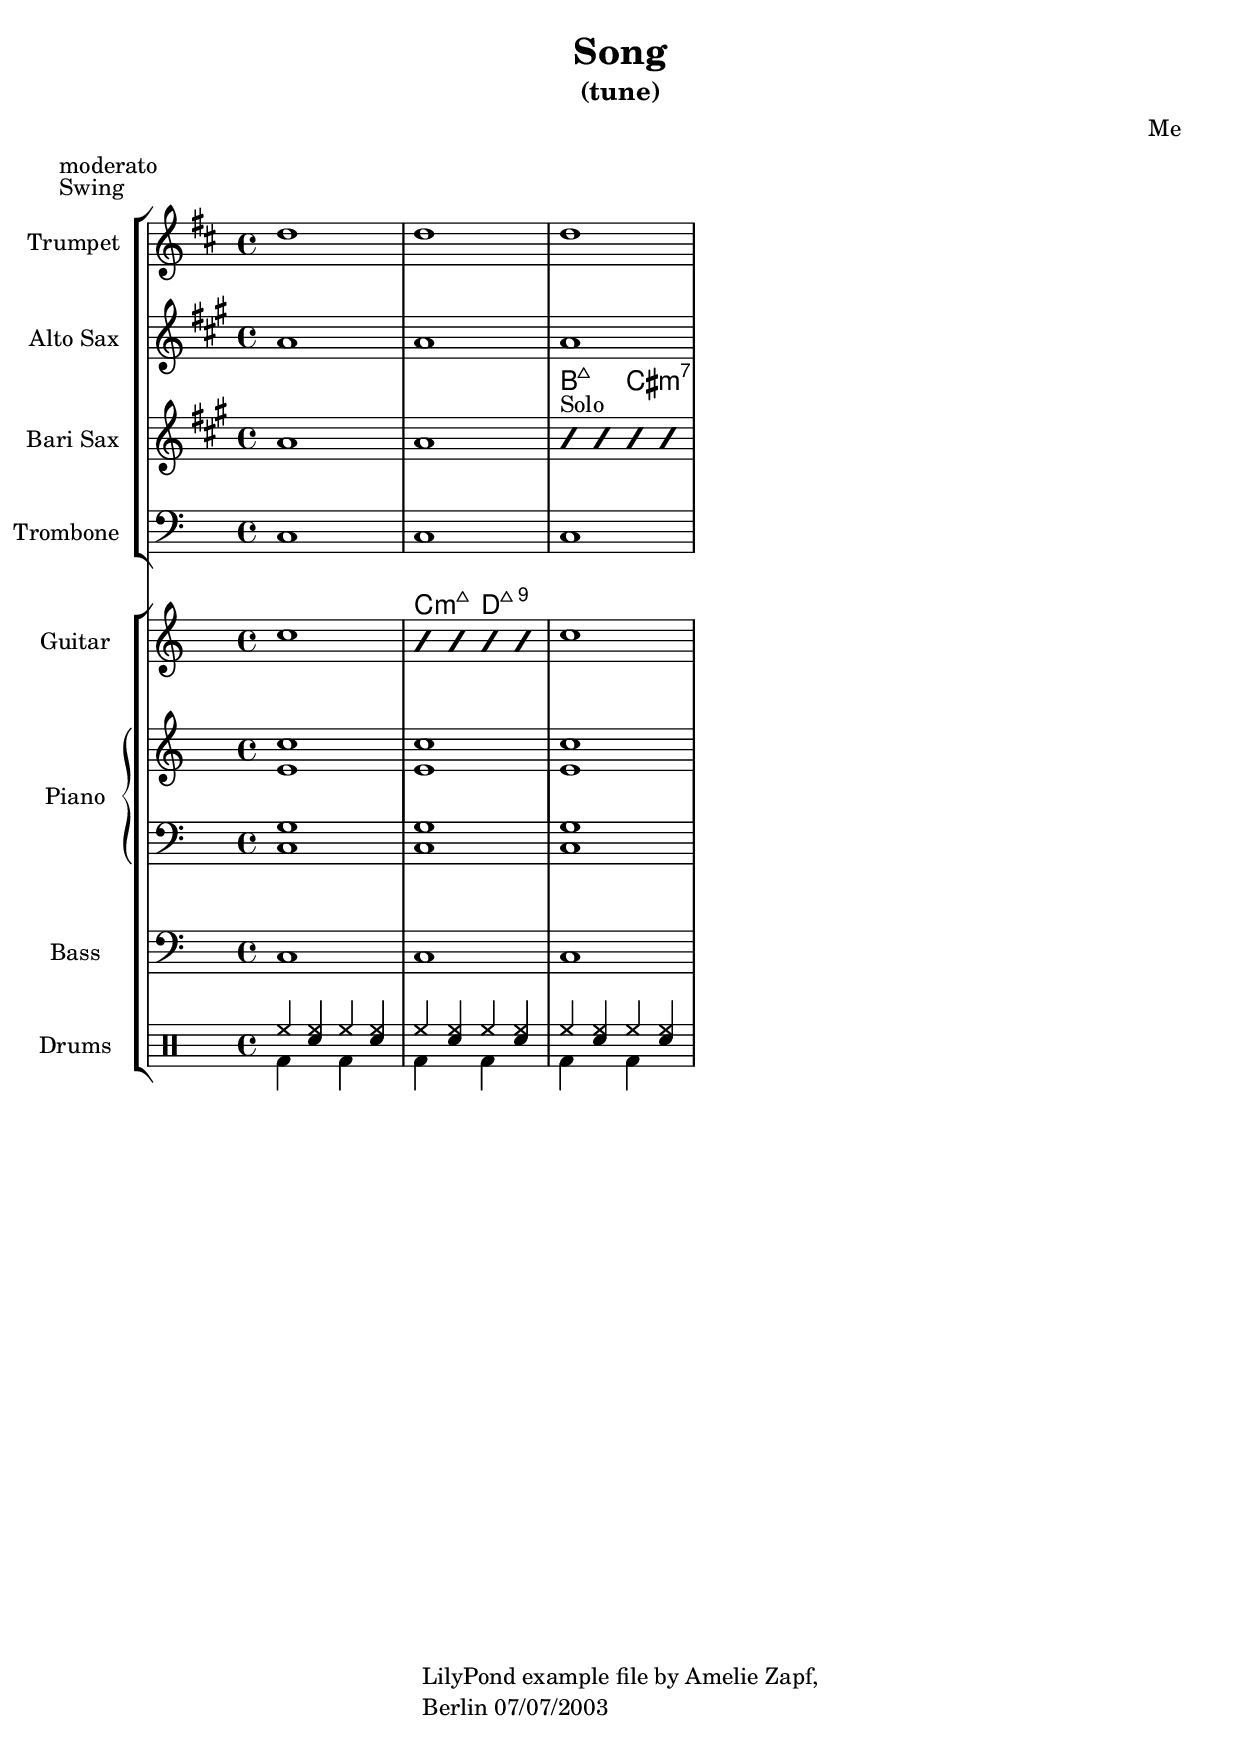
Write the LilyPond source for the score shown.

% DO NOT EDIT this file manually; it is automatically
% generated from Documentation/snippets/new
% Make any changes in Documentation/snippets/new/
% and then run scripts/auxiliar/makelsr.py
%
% This file is in the public domain.
%% Note: this file works from version 2.15.15
\version "2.16.0"

\header {
  lsrtags = "keyboards, percussion, fretted-strings, template, real-music"

  texidoc = "
This is quite an advanced template, for a jazz ensemble. Note that all
instruments are notated in @code{\\key c \\major}. This refers to the
key in concert pitch; the key will be automatically transposed if the
music is within a @code{\\transpose} section.

"
  doctitle = "Jazz combo template"
} % begin verbatim


\header {
  title = "Song"
  subtitle = "(tune)"
  composer = "Me"
  meter = "moderato"
  piece = "Swing"
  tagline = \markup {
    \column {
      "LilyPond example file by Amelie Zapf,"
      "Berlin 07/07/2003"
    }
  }
}

%#(set-global-staff-size 16)
\include "english.ly"

%%%%%%%%%%%% Some macros %%%%%%%%%%%%%%%%%%%

sl = {
  \override NoteHead #'style = #'slash
  \override Stem #'transparent = ##t
  \override Flag #'transparent = ##t
}
nsl = {
  \revert NoteHead #'style
  \revert Stem #'transparent
  \revert Flag #'transparent
}
crOn = \override NoteHead #'style = #'cross
crOff = \revert NoteHead #'style

%% insert chord name style stuff here.

jazzChords = { }

%%%%%%%%%%%% Keys'n'thangs %%%%%%%%%%%%%%%%%

global = { \time 4/4 }

Key = { \key c \major }

% ############ Horns ############

% ------ Trumpet ------
trpt = \transpose c d \relative c'' {
  \Key
  c1 | c | c |
}
trpHarmony = \transpose c' d {
  \jazzChords
}
trumpet = {
  \global
  \set Staff.instrumentName = #"Trumpet"
  \clef treble
  <<
    \trpt
  >>
}

% ------ Alto Saxophone ------
alto = \transpose c a \relative c' {
  \Key
  c1 | c | c |
}
altoHarmony = \transpose c' a {
  \jazzChords
}
altoSax = {
  \global
  \set Staff.instrumentName = #"Alto Sax"
  \clef treble
  <<
    \alto
  >>
}

% ------ Baritone Saxophone ------
bari = \transpose c a' \relative c {
  \Key
  c1
  c1
  \sl
  d4^"Solo" d d d
  \nsl
}
bariHarmony = \transpose c' a \chordmode {
  \jazzChords s1 s d2:maj e:m7
}
bariSax = {
  \global
  \set Staff.instrumentName = #"Bari Sax"
  \clef treble
  <<
    \bari
  >>
}

% ------ Trombone ------
tbone = \relative c {
  \Key
  c1 | c | c
}
tboneHarmony = \chordmode {
  \jazzChords
}
trombone = {
  \global
  \set Staff.instrumentName = #"Trombone"
  \clef bass
  <<
    \tbone
  >>
}

% ############ Rhythm Section #############

% ------ Guitar ------
gtr = \relative c'' {
  \Key
  c1
  \sl
  b4 b b b
  \nsl
  c1
}
gtrHarmony = \chordmode {
  \jazzChords
  s1 c2:min7+ d2:maj9
}
guitar = {
  \global
  \set Staff.instrumentName = #"Guitar"
  \clef treble
  <<
    \gtr
  >>
}

%% ------ Piano ------
rhUpper = \relative c'' {
  \voiceOne
  \Key
  c1 | c | c
}
rhLower = \relative c' {
  \voiceTwo
  \Key
  e1 | e | e
}

lhUpper = \relative c' {
  \voiceOne
  \Key
  g1 | g | g
}
lhLower = \relative c {
  \voiceTwo
  \Key
  c1 | c | c
}

PianoRH = {
  \clef treble
  \global
  \set Staff.midiInstrument = #"acoustic grand"
  <<
    \new Voice = "one" \rhUpper
    \new Voice = "two" \rhLower
  >>
}
PianoLH = {
  \clef bass
  \global
  \set Staff.midiInstrument = #"acoustic grand"
  <<
    \new Voice = "one" \lhUpper
    \new Voice = "two" \lhLower
  >>
}

piano = {
  <<
    \set PianoStaff.instrumentName = #"Piano"
    \new Staff = "upper" \PianoRH
    \new Staff = "lower" \PianoLH
  >>
}

% ------ Bass Guitar ------
Bass = \relative c {
  \Key
  c1 | c | c
}
bass = {
  \global
  \set Staff.instrumentName = #"Bass"
  \clef bass
  <<
    \Bass
  >>
}

% ------ Drums ------
up = \drummode {
  \voiceOne
  hh4 <hh sn> hh <hh sn>
  hh4 <hh sn> hh <hh sn>
  hh4 <hh sn> hh <hh sn>
}
down = \drummode {
  \voiceTwo
  bd4 s bd s
  bd4 s bd s
  bd4 s bd s
}

drumContents = {
  \global
  <<
    \set DrumStaff.instrumentName = #"Drums"
    \new DrumVoice \up
    \new DrumVoice \down
  >>
}

%%%%%%%%% It All Goes Together Here %%%%%%%%%%%%%%%%%%%%%%

\score {
  <<
    \new StaffGroup = "horns" <<
      \new Staff = "trumpet" \trumpet
      \new Staff = "altosax" \altoSax
      \new ChordNames = "barichords" \bariHarmony
      \new Staff = "barisax" \bariSax
      \new Staff = "trombone" \trombone
    >>

    \new StaffGroup = "rhythm" <<
      \new ChordNames = "chords" \gtrHarmony
      \new Staff = "guitar" \guitar
      \new PianoStaff = "piano" \piano
      \new Staff = "bass" \bass
      \new DrumStaff \drumContents
    >>
  >>
  \layout {
    \context { \Staff \RemoveEmptyStaves }
    \context {
      \Score
      \override BarNumber #'padding = #3
      \override RehearsalMark #'padding = #2
      skipBars = ##t
    }
  }
  \midi { }
}
